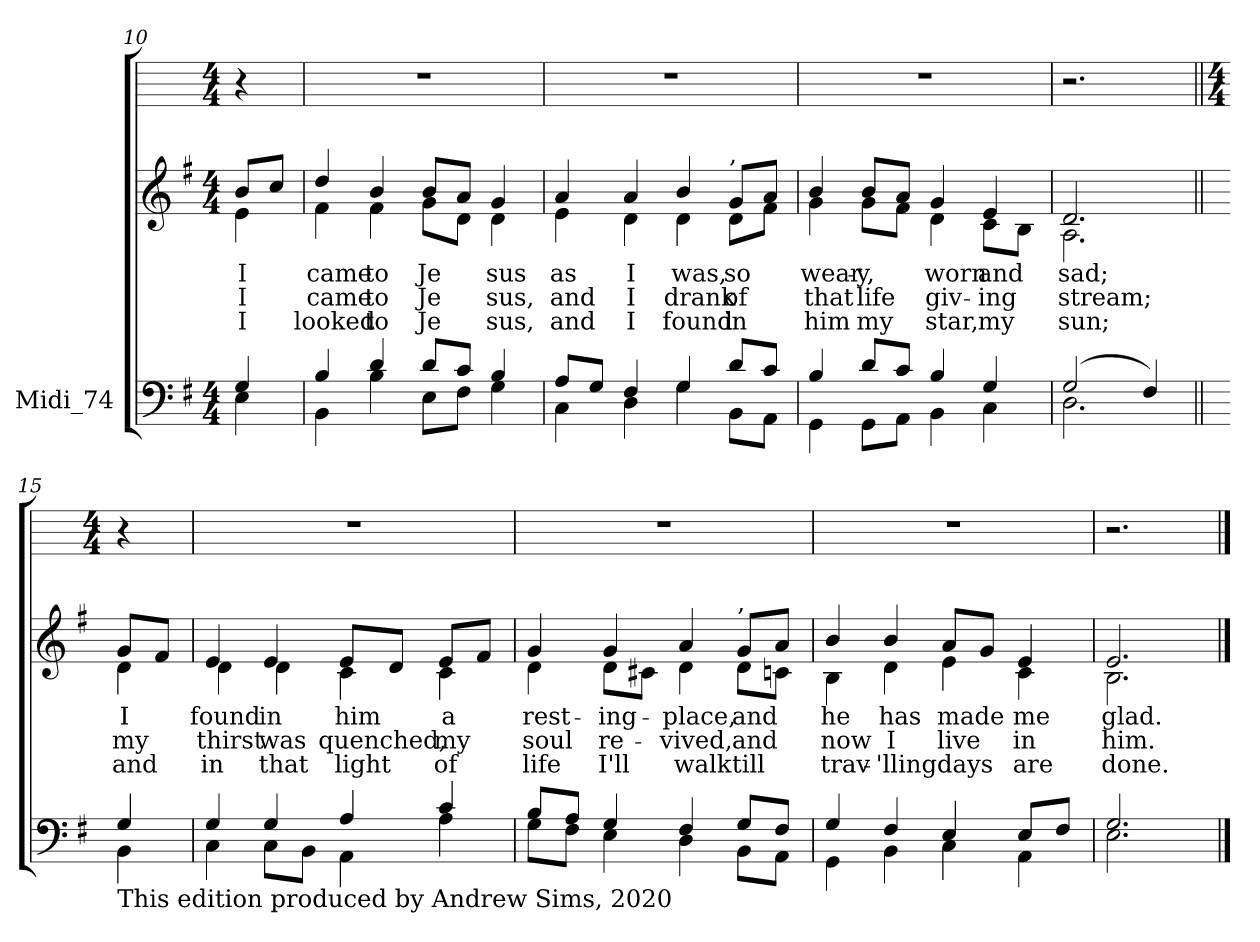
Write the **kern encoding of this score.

**kern	**kern	**text	**text	**text	**kern
*part3	*part2	*part2	*part2	*part2	*part1
*staff3	*staff2	*staff2	*staff2	*staff2	*staff1
*I"Midi_74	*	*	*	*	*
!!LO:LB:g=z
*clefF4	*clefG2	*	*	*	*
*k[f#]	*k[f#]	*	*	*	*
*G:	*G:	*	*	*	*
*M4/4	*M4/4	*	*	*	*M4/4
=10	=10	=10	=10	=10	=10
*^	*	*	*	*	*
!	!	!	!LO:LY:b	!LO:LY:b	!LO:LY:b	!
*	*	*^	*	*	*	*
4G/	4E\	8b/L	4e\	I	I	I	4r
.	.	8cc/J	.	.	.	.	.
=11	=11	=11	=11	=11	=11	=11	=11
!	!	!	!	!LO:LY:b	!LO:LY:b	!LO:LY:b	!
4B/	4BB\	4dd/	4f#\	came	came	looked	1r
!	!	!	!	!LO:LY:b	!LO:LY:b	!LO:LY:b	!
4d/	4B\	4b/	4f#\	to	to	to	.
!	!	!	!	!LO:LY:b	!LO:LY:b	!LO:LY:b	!
8d/L	8E\L	8b/L	8g\L	Je	Je	Je	.
8c/J	8F#\J	8a/J	8d\J	.	.	.	.
!	!	!	!	!LO:LY:b	!LO:LY:b	!LO:LY:b	!
4B/	4G\	4g/	4d\	sus	sus,	sus,	.
=12	=12	=12	=12	=12	=12	=12	=12
!	!	!	!	!LO:LY:b	!LO:LY:b	!LO:LY:b	!
8A/L	4C\	4a/	4e\	as	and	and	1r
8G/J	.	.	.	.	.	.	.
!	!	!	!	!LO:LY:b	!LO:LY:b	!LO:LY:b	!
4F#/	4D\	4a/	4d\	I	I	I	.
!	!	!	!	!LO:LY:b	!LO:LY:b	!LO:LY:b	!
4G/	4G\	4b/	4d\	was,	drank	found	.
!	!	!LO:TX:a:t=,	!	!	!	!	!
!	!	!	!	!LO:LY:b	!LO:LY:b	!LO:LY:b	!
8d/L	8BB\L	8g/L	8d\L	so	of	in	.
8c/J	8AA\J	8a/J	8f#\J	.	.	.	.
=13	=13	=13	=13	=13	=13	=13	=13
!	!	!	!	!LO:LY:b	!LO:LY:b	!LO:LY:b	!
4B/	4GG\	4b/	4g\	wear-	-that	him	1r
!	!	!	!	!LO:LY:b	!LO:LY:b	!LO:LY:b	!
8d/L	8GG\L	8b/L	8g\L	y,	life	my	.
8c/J	8AA\J	8a/J	8f#\J	.	.	.	.
!	!	!	!	!LO:LY:b	!LO:LY:b	!LO:LY:b	!
4B/	4BB\	4g/	4d\	worn	giv-	-star,	.
!	!	!	!	!LO:LY:b	!LO:LY:b	!LO:LY:b	!
4G/	4C\	4e/	8c\L	and	ing	my	.
.	.	.	8B\J	.	.	.	.
=14	=14	=14	=14	=14	=14	=14	=14
!	!	!	!	!LO:LY:b	!LO:LY:b	!LO:LY:b	!
(>2G/	2.D\	2.d/	2.A\	sad;	stream;	sun;	2.r
4F#/)	.	.	.	.	.	.	.
!!LO:LB:g=z
=15||	=15||	=15||	=15||	=15||	=15||	=15||	=15||
*	*	*	*	*	*	*	*M4/4
!LO:TX:b:t=This edition produced by Andrew Sims, 2020	!	!	!	!	!	!	!
!	!	!	!	!LO:LY:b	!LO:LY:b	!LO:LY:b	!
4G/	4BB\	8g/L	4d\	I	my	and	4r
.	.	8f#/J	.	.	.	.	.
=16	=16	=16	=16	=16	=16	=16	=16
!	!	!	!	!LO:LY:b	!LO:LY:b	!LO:LY:b	!
4G/	4C\	4e/	4d\	found	thirst	in	1r
!	!	!	!	!LO:LY:b	!LO:LY:b	!LO:LY:b	!
4G/	8C\L	4e/	4d\	in	was	that	.
.	8BB\J	.	.	.	.	.	.
!	!	!	!	!LO:LY:b	!LO:LY:b	!LO:LY:b	!
4A/	4AA\	8e/L	4c\	him	quenched,	light	.
.	.	8d/J	.	.	.	.	.
!	!	!	!	!LO:LY:b	!LO:LY:b	!LO:LY:b	!
4c/	4A\	8e/L	4c\	a	my	of	.
.	.	8f#/J	.	.	.	.	.
=17	=17	=17	=17	=17	=17	=17	=17
!	!	!	!	!LO:LY:b	!LO:LY:b	!LO:LY:b	!
8B/L	8G\L	4g/	4d\	rest-	-soul	life	1r
8A/J	8F#\J	.	.	.	.	.	.
!	!	!	!	!LO:LY:b	!LO:LY:b	!LO:LY:b	!
4G/	4E\	4g/	8d\L	ing-	-re-	-I'll	.
.	.	.	8c#X\J	.	.	.	.
!	!	!	!	!LO:LY:b	!LO:LY:b	!LO:LY:b	!
4F#/	4D\	4a/	4d\	place,	vived,	walk	.
!	!	!LO:TX:a:t=,	!	!	!	!	!
!	!	!	!	!LO:LY:b	!LO:LY:b	!LO:LY:b	!
8G/L	8BB\L	8g/L	8d\L	and	and	till	.
8F#/J	8AA\J	8a/J	8cn\J	.	.	.	.
=18	=18	=18	=18	=18	=18	=18	=18
!	!	!	!	!LO:LY:b	!LO:LY:b	!LO:LY:b	!
4G/	4GG\	4b/	4B\	he	now	trav-	1r
!	!	!	!	!LO:LY:b	!LO:LY:b	!LO:LY:b	!
4F#/	4BB\	4b/	4d\	-has	I	'lling	.
!	!	!	!	!LO:LY:b	!LO:LY:b	!LO:LY:b	!
4E/	4C\	8a/L	4e\	made	live	days	.
.	.	8g/J	.	.	.	.	.
!	!	!	!	!LO:LY:b	!LO:LY:b	!LO:LY:b	!
8E/L	4AA\	4e/	4c\	me	in	are	.
8F#/J	.	.	.	.	.	.	.
=19	=19	=19	=19	=19	=19	=19	=19
!	!	!	!	!LO:LY:b	!LO:LY:b	!LO:LY:b	!
2.G/	2.E\	2.e/	2.B\	glad.	him.	done.	2.r
*v	*v	*	*	*	*	*	*
*	*v	*v	*	*	*	*
==	==	==	==	==	==
*-	*-	*-	*-	*-	*-
